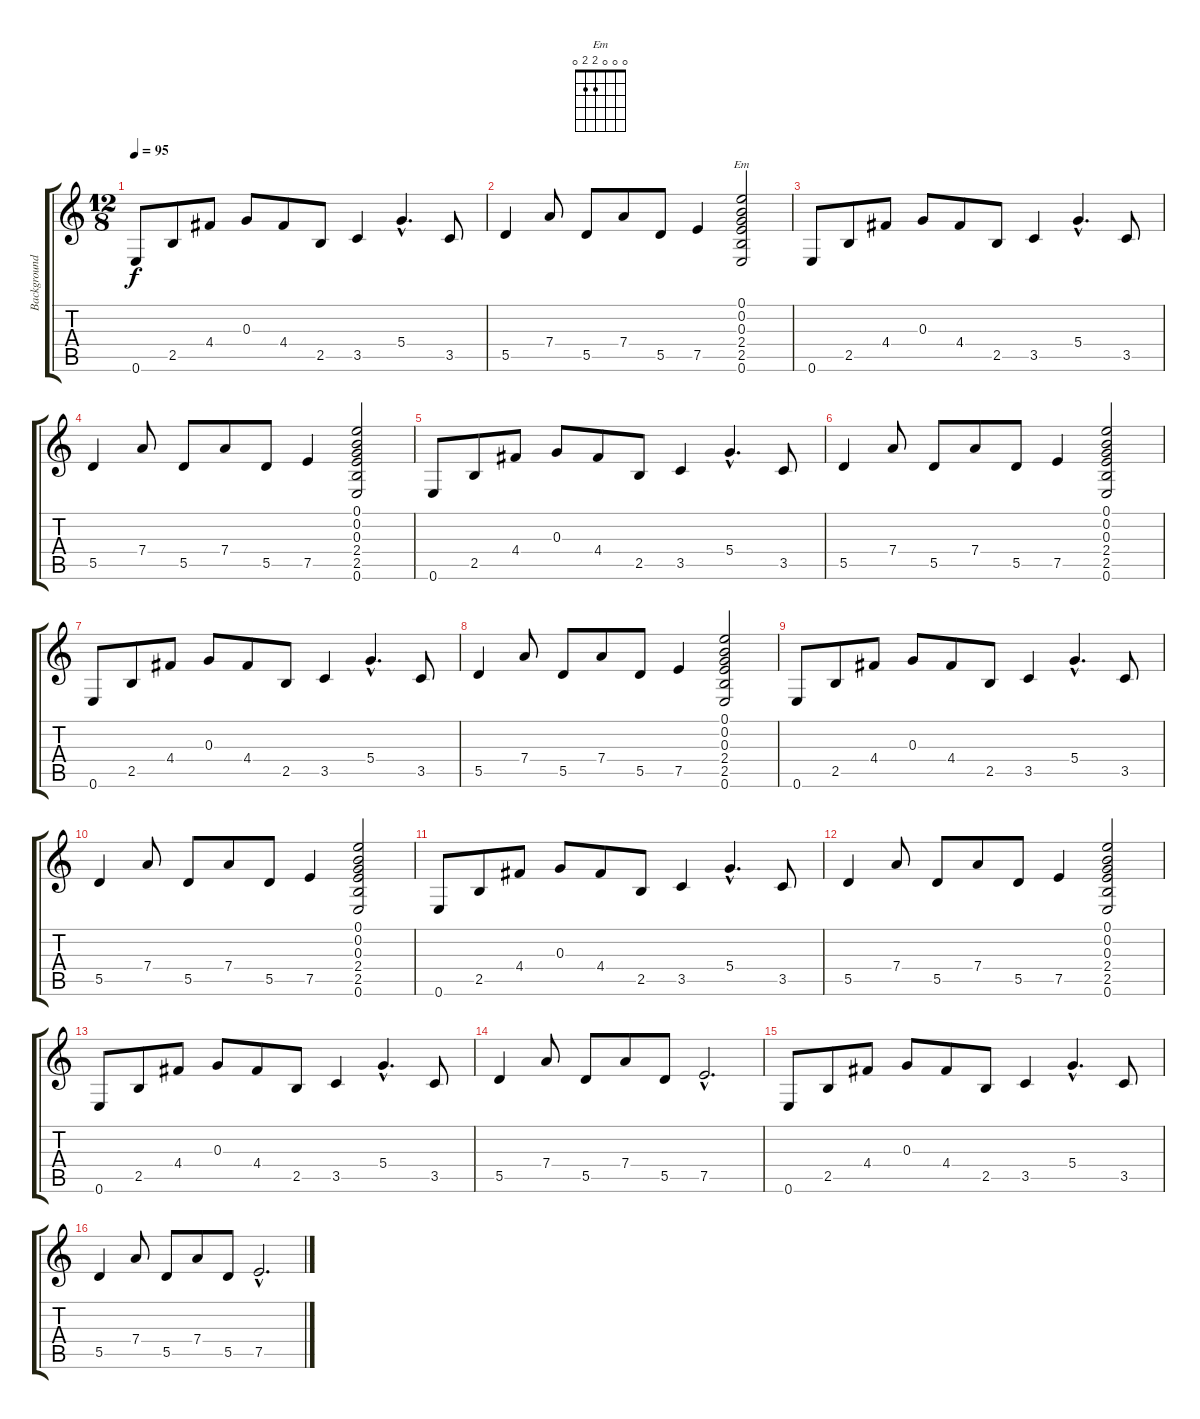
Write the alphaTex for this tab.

\track ("Background guitar" "Background") {instrument electricguitarclean}
\staff {score tabs}
\tuning (E4 B3 G3 D3 A2 E2) {hide}
\chord ("Em" 0 0 0 2 2 0)
\ts (12 8)
\tempo 95
\clef g2
\ks c
0.6.8{dy f} 2.5.8 4.4.8 0.3.8 4.4.8 2.5.8 3.5.4 5.4{hac}.4{d} 3.5.8 |
5.5.4 7.4.8 5.5.8 7.4.8 5.5.8 7.5.4 (0.1 0.2 0.3 2.4 2.5 0.6).2{ch "Em"} |
0.6.8 2.5.8 4.4.8 0.3.8 4.4.8 2.5.8 3.5.4 5.4{hac}.4{d} 3.5.8 |
5.5.4 7.4.8 5.5.8 7.4.8 5.5.8 7.5.4 (0.1 0.2 0.3 2.4 2.5 0.6).2 |
0.6.8 2.5.8 4.4.8 0.3.8 4.4.8 2.5.8 3.5.4 5.4{hac}.4{d} 3.5.8 |
5.5.4 7.4.8 5.5.8 7.4.8 5.5.8 7.5.4 (0.1 0.2 0.3 2.4 2.5 0.6).2 |
0.6.8 2.5.8 4.4.8 0.3.8 4.4.8 2.5.8 3.5.4 5.4{hac}.4{d} 3.5.8 |
5.5.4 7.4.8 5.5.8 7.4.8 5.5.8 7.5.4 (0.1 0.2 0.3 2.4 2.5 0.6).2 |
0.6.8 2.5.8 4.4.8 0.3.8 4.4.8 2.5.8 3.5.4 5.4{hac}.4{d} 3.5.8 |
5.5.4 7.4.8 5.5.8 7.4.8 5.5.8 7.5.4 (0.1 0.2 0.3 2.4 2.5 0.6).2 |
0.6.8 2.5.8 4.4.8 0.3.8 4.4.8 2.5.8 3.5.4 5.4{hac}.4{d} 3.5.8 |
5.5.4 7.4.8 5.5.8 7.4.8 5.5.8 7.5.4 (0.1 0.2 0.3 2.4 2.5 0.6).2 |
0.6.8 2.5.8 4.4.8 0.3.8 4.4.8 2.5.8 3.5.4 5.4{hac}.4{d} 3.5.8 |
5.5.4 7.4.8 5.5.8 7.4.8 5.5.8 7.5{hac}.2{d} |
0.6.8 2.5.8 4.4.8 0.3.8 4.4.8 2.5.8 3.5.4 5.4{hac}.4{d} 3.5.8 |
5.5.4 7.4.8 5.5.8 7.4.8 5.5.8 7.5{hac}.2{d}
